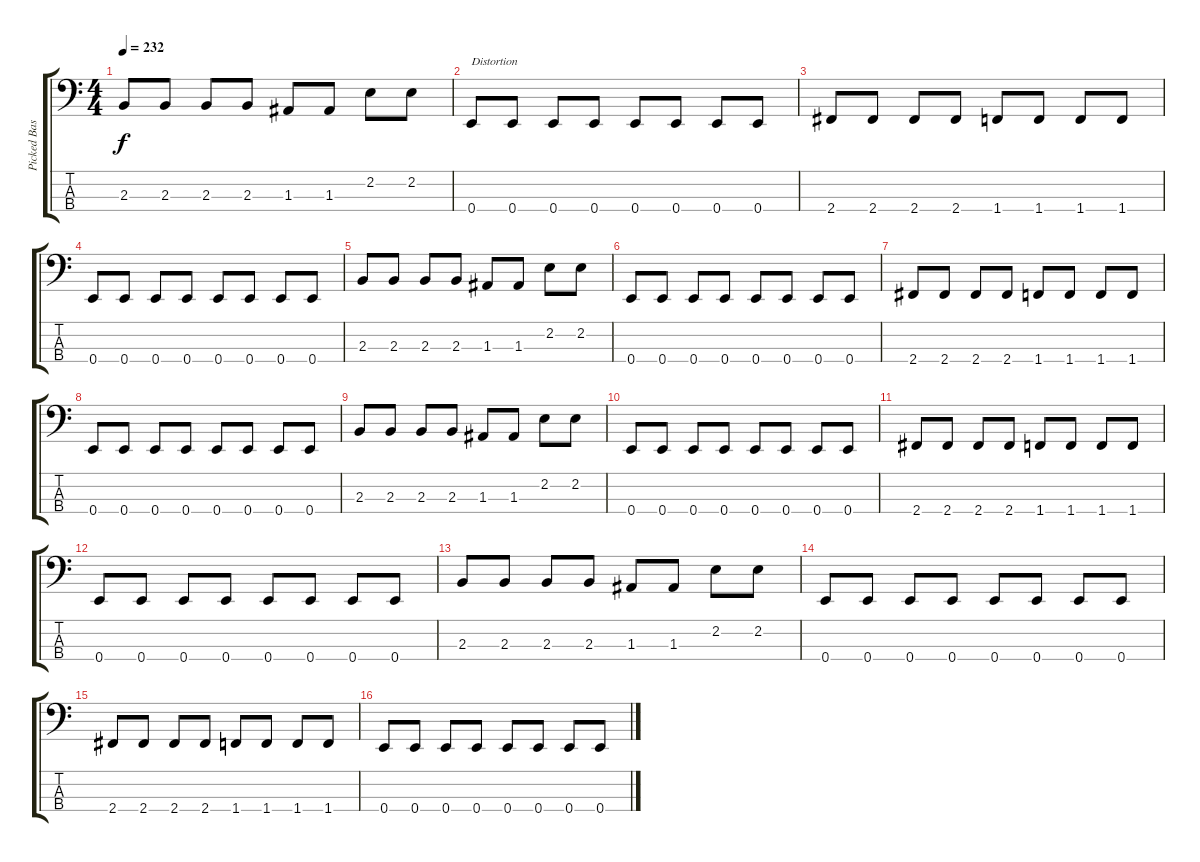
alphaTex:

\track ("Picked Bass w/ Trash Distortion" "Picked Bas") {instrument electricbasspick}
\staff {score tabs}
\tuning (G2 D2 A1 E1) {hide}
\ts (4 4)
\tempo 232
\clef f4
\ks c
2.3.8{dy f} 2.3.8 2.3.8 2.3.8 1.3.8 1.3.8 2.2.8 2.2.8 |
0.4.8{txt "Distortion" instrument lead2sawtooth} 0.4.8 0.4.8 0.4.8 0.4.8 0.4.8 0.4.8 0.4.8 |
2.4.8 2.4.8 2.4.8 2.4.8 1.4.8 1.4.8 1.4.8 1.4.8 |
0.4.8 0.4.8 0.4.8 0.4.8 0.4.8 0.4.8 0.4.8 0.4.8 |
2.3.8 2.3.8 2.3.8 2.3.8 1.3.8 1.3.8 2.2.8 2.2.8 |
0.4.8 0.4.8 0.4.8 0.4.8 0.4.8 0.4.8 0.4.8 0.4.8 |
2.4.8 2.4.8 2.4.8 2.4.8 1.4.8 1.4.8 1.4.8 1.4.8 |
0.4.8 0.4.8 0.4.8 0.4.8 0.4.8 0.4.8 0.4.8 0.4.8 |
2.3.8 2.3.8 2.3.8 2.3.8 1.3.8 1.3.8 2.2.8 2.2.8 |
0.4.8 0.4.8 0.4.8 0.4.8 0.4.8 0.4.8 0.4.8 0.4.8 |
2.4.8 2.4.8 2.4.8 2.4.8 1.4.8 1.4.8 1.4.8 1.4.8 |
0.4.8 0.4.8 0.4.8 0.4.8 0.4.8 0.4.8 0.4.8 0.4.8 |
2.3.8 2.3.8 2.3.8 2.3.8 1.3.8 1.3.8 2.2.8 2.2.8 |
0.4.8 0.4.8 0.4.8 0.4.8 0.4.8 0.4.8 0.4.8 0.4.8 |
2.4.8 2.4.8 2.4.8 2.4.8 1.4.8 1.4.8 1.4.8 1.4.8 |
0.4.8 0.4.8 0.4.8 0.4.8 0.4.8 0.4.8 0.4.8 0.4.8
